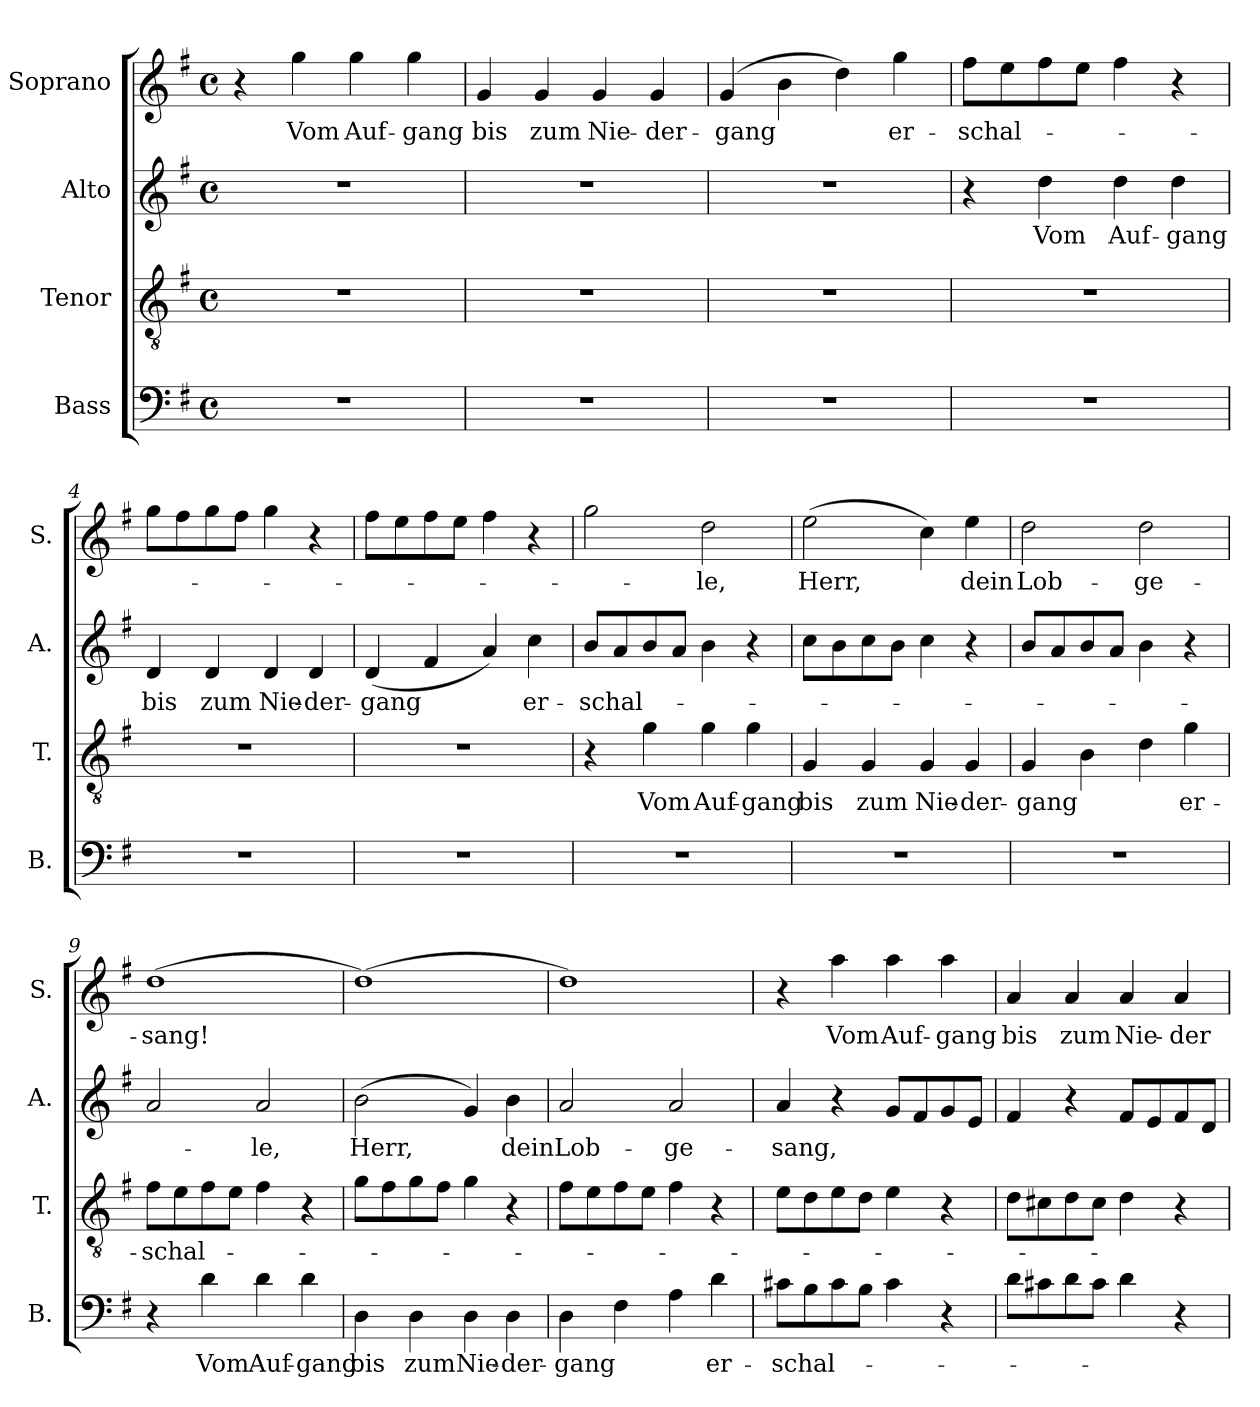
**kern	**text	**kern	**text	**kern	**text	**kern	**text
*part4	*part4	*part3	*part3	*part2	*part2	*part1	*part1
*staff4	*staff4	*staff3	*staff3	*staff2	*staff2	*staff1	*staff1
*I"Bass	*	*I"Tenor	*	*I"Alto	*	*I"Soprano	*
*I'B.	*	*I'T.	*	*I'A.	*	*I'S.	*
*clefF4	*	*clefGv2	*	*clefG2	*	*clefG2	*
*k[f#]	*	*k[f#]	*	*k[f#]	*	*k[f#]	*
*G:	*	*G:	*	*G:	*	*G:	*
*M4/4	*	*M4/4	*	*M4/4	*	*M4/4	*
*met(c)	*	*met(c)	*	*met(c)	*	*met(c)	*
*MM120	*	*MM120	*	*MM120	*	*MM120	*
=	=	=	=	=	=	=	=
1r	.	1r	.	1r	.	4r	.
!	!	!	!	!	!	!	!LO:LY:b
.	.	.	.	.	.	4gg\	Vom
!	!	!	!	!	!	!	!LO:LY:b
.	.	.	.	.	.	4gg\	Auf-
!	!	!	!	!	!	!	!LO:LY:b
.	.	.	.	.	.	4gg\	-gang
=1	=1	=1	=1	=1	=1	=1	=1
!	!	!	!	!	!	!	!LO:LY:b
1r	.	1r	.	1r	.	4g/	bis
!	!	!	!	!	!	!	!LO:LY:b
.	.	.	.	.	.	4g/	zum
!	!	!	!	!	!	!	!LO:LY:b
.	.	.	.	.	.	4g/	Nie-
!	!	!	!	!	!	!	!LO:LY:b
.	.	.	.	.	.	4g/	-der-
=2	=2	=2	=2	=2	=2	=2	=2
!	!	!	!	!	!	!	!LO:LY:b
1r	.	1r	.	1r	.	(>4g/	-gang
.	.	.	.	.	.	4b\	.
.	.	.	.	.	.	4dd\)	.
!	!	!	!	!	!	!	!LO:LY:b
.	.	.	.	.	.	4gg\	er-
=3	=3	=3	=3	=3	=3	=3	=3
!	!	!	!	!	!	!	!LO:LY:b
1r	.	1r	.	4r	.	8ff#\L	-schal-
.	.	.	.	.	.	8ee\	.
!	!	!	!	!	!LO:LY:b	!	!
.	.	.	.	4dd\	Vom	8ff#\	.
.	.	.	.	.	.	8ee\J	.
!	!	!	!	!	!LO:LY:b	!	!
.	.	.	.	4dd\	Auf-	4ff#\	.
!	!	!	!	!	!LO:LY:b	!	!
.	.	.	.	4dd\	-gang	4r	.
=4	=4	=4	=4	=4	=4	=4	=4
!	!	!	!	!	!LO:LY:b	!	!
1r	.	1r	.	4d/	bis	8gg\L	.
.	.	.	.	.	.	8ff#\	.
!	!	!	!	!	!LO:LY:b	!	!
.	.	.	.	4d/	zum	8gg\	.
.	.	.	.	.	.	8ff#\J	.
!	!	!	!	!	!LO:LY:b	!	!
.	.	.	.	4d/	Nie-	4gg\	.
!	!	!	!	!	!LO:LY:b	!	!
.	.	.	.	4d/	-der-	4r	.
!!LO:LB:g=z
=5	=5	=5	=5	=5	=5	=5	=5
!	!	!	!	!	!LO:LY:b	!	!
1r	.	1r	.	(<4d/	-gang	8ff#\L	.
.	.	.	.	.	.	8ee\	.
.	.	.	.	4f#/	.	8ff#\	.
.	.	.	.	.	.	8ee\J	.
.	.	.	.	4a/)	.	4ff#\	.
!	!	!	!	!	!LO:LY:b	!	!
.	.	.	.	4cc\	er-	4r	.
=6	=6	=6	=6	=6	=6	=6	=6
!	!	!	!	!	!LO:LY:b	!	!
1r	.	4r	.	8b/L	-schal-	2gg\	.
.	.	.	.	8a/	.	.	.
!	!	!	!LO:LY:b	!	!	!	!
.	.	4g\	Vom	8b/	.	.	.
.	.	.	.	8a/J	.	.	.
!	!	!	!LO:LY:b	!	!	!	!LO:LY:b
.	.	4g\	Auf-	4b\	.	2dd\	-le,
!	!	!	!LO:LY:b	!	!	!	!
.	.	4g\	-gang	4r	.	.	.
=7	=7	=7	=7	=7	=7	=7	=7
!	!	!	!LO:LY:b	!	!	!	!LO:LY:b
1r	.	4G/	bis	8cc\L	.	(>2ee\	Herr,
.	.	.	.	8b\	.	.	.
!	!	!	!LO:LY:b	!	!	!	!
.	.	4G/	zum	8cc\	.	.	.
.	.	.	.	8b\J	.	.	.
!	!	!	!LO:LY:b	!	!	!	!
.	.	4G/	Nie-	4cc\	.	4cc\)	.
!	!	!	!LO:LY:b	!	!	!	!LO:LY:b
.	.	4G/	-der-	4r	.	4ee\	dein
=8	=8	=8	=8	=8	=8	=8	=8
!	!	!	!LO:LY:b	!	!	!	!LO:LY:b
1r	.	4G/	-gang	8b/L	.	2dd\	Lob-
.	.	.	.	8a/	.	.	.
.	.	4B\	.	8b/	.	.	.
.	.	.	.	8a/J	.	.	.
!	!	!	!	!	!	!	!LO:LY:b
.	.	4d\	.	4b\	.	2dd\	-ge-
!	!	!	!LO:LY:b	!	!	!	!
.	.	4g\	er-	4r	.	.	.
=9	=9	=9	=9	=9	=9	=9	=9
!	!	!	!LO:LY:b	!	!	!	!LO:LY:b
4r	.	8f#\L	-schal-	2a/	.	(>1dd	-sang!
.	.	8e\	.	.	.	.	.
!	!LO:LY:b	!	!	!	!	!	!
4d\	Vom	8f#\	.	.	.	.	.
.	.	8e\J	.	.	.	.	.
!	!LO:LY:b	!	!	!	!LO:LY:b	!	!
4d\	Auf-	4f#\	.	2a/	-le,	.	.
!	!LO:LY:b	!	!	!	!	!	!
4d\	-gang	4r	.	.	.	.	.
!!LO:LB:g=z
=10	=10	=10	=10	=10	=10	=10	=10
!	!LO:LY:b	!	!	!	!LO:LY:b	!	!
4D\	bis	8g\L	.	(>2b\	Herr,	(>1dd)	.
.	.	8f#\	.	.	.	.	.
!	!LO:LY:b	!	!	!	!	!	!
4D\	zum	8g\	.	.	.	.	.
.	.	8f#\J	.	.	.	.	.
!	!LO:LY:b	!	!	!	!	!	!
4D\	Nie-	4g\	.	4g/)	.	.	.
!	!LO:LY:b	!	!	!	!LO:LY:b	!	!
4D\	-der-	4r	.	4b\	dein	.	.
=11	=11	=11	=11	=11	=11	=11	=11
!	!LO:LY:b	!	!	!	!LO:LY:b	!	!
4D\	-gang	8f#\L	.	2a/	Lob-	1dd)	.
.	.	8e\	.	.	.	.	.
4F#\	.	8f#\	.	.	.	.	.
.	.	8e\J	.	.	.	.	.
!	!	!	!	!	!LO:LY:b	!	!
4A\	.	4f#\	.	2a/	-ge-	.	.
!	!LO:LY:b	!	!	!	!	!	!
4d\	er-	4r	.	.	.	.	.
=12	=12	=12	=12	=12	=12	=12	=12
!	!LO:LY:b	!	!	!	!LO:LY:b	!	!
8c#X\L	-schal-	8e\L	.	4a/	-sang,	4r	.
8B\	.	8d\	.	.	.	.	.
!	!	!	!	!	!	!	!LO:LY:b
8c#\	.	8e\	.	4r	.	4aa\	Vom
8B\J	.	8d\J	.	.	.	.	.
!	!	!	!	!	!	!	!LO:LY:b
4c#\	.	4e\	.	8g/L	.	4aa\	Auf-
.	.	.	.	8f#/	.	.	.
!	!	!	!	!	!	!	!LO:LY:b
4r	.	4r	.	8g/	.	4aa\	-gang
.	.	.	.	8e/J	.	.	.
=13	=13	=13	=13	=13	=13	=13	=13
!	!	!	!	!	!	!	!LO:LY:b
8d\L	.	8d\L	.	4f#/	.	4a/	bis
8c#X\	.	8c#X\	.	.	.	.	.
!	!	!	!	!	!	!	!LO:LY:b
8d\	.	8d\	.	4r	.	4a/	zum
8c#\J	.	8c#\J	.	.	.	.	.
!	!	!	!	!	!	!	!LO:LY:b
4d\	.	4d\	.	8f#/L	.	4a/	Nie-
.	.	.	.	8e/	.	.	.
!	!	!	!	!	!	!	!LO:LY:b
4r	.	4r	.	8f#/	.	4a/	-der-
.	.	.	.	8d/J	.	.	.
=	=	=	=	=	=	=	=
*-	*-	*-	*-	*-	*-	*-	*-
